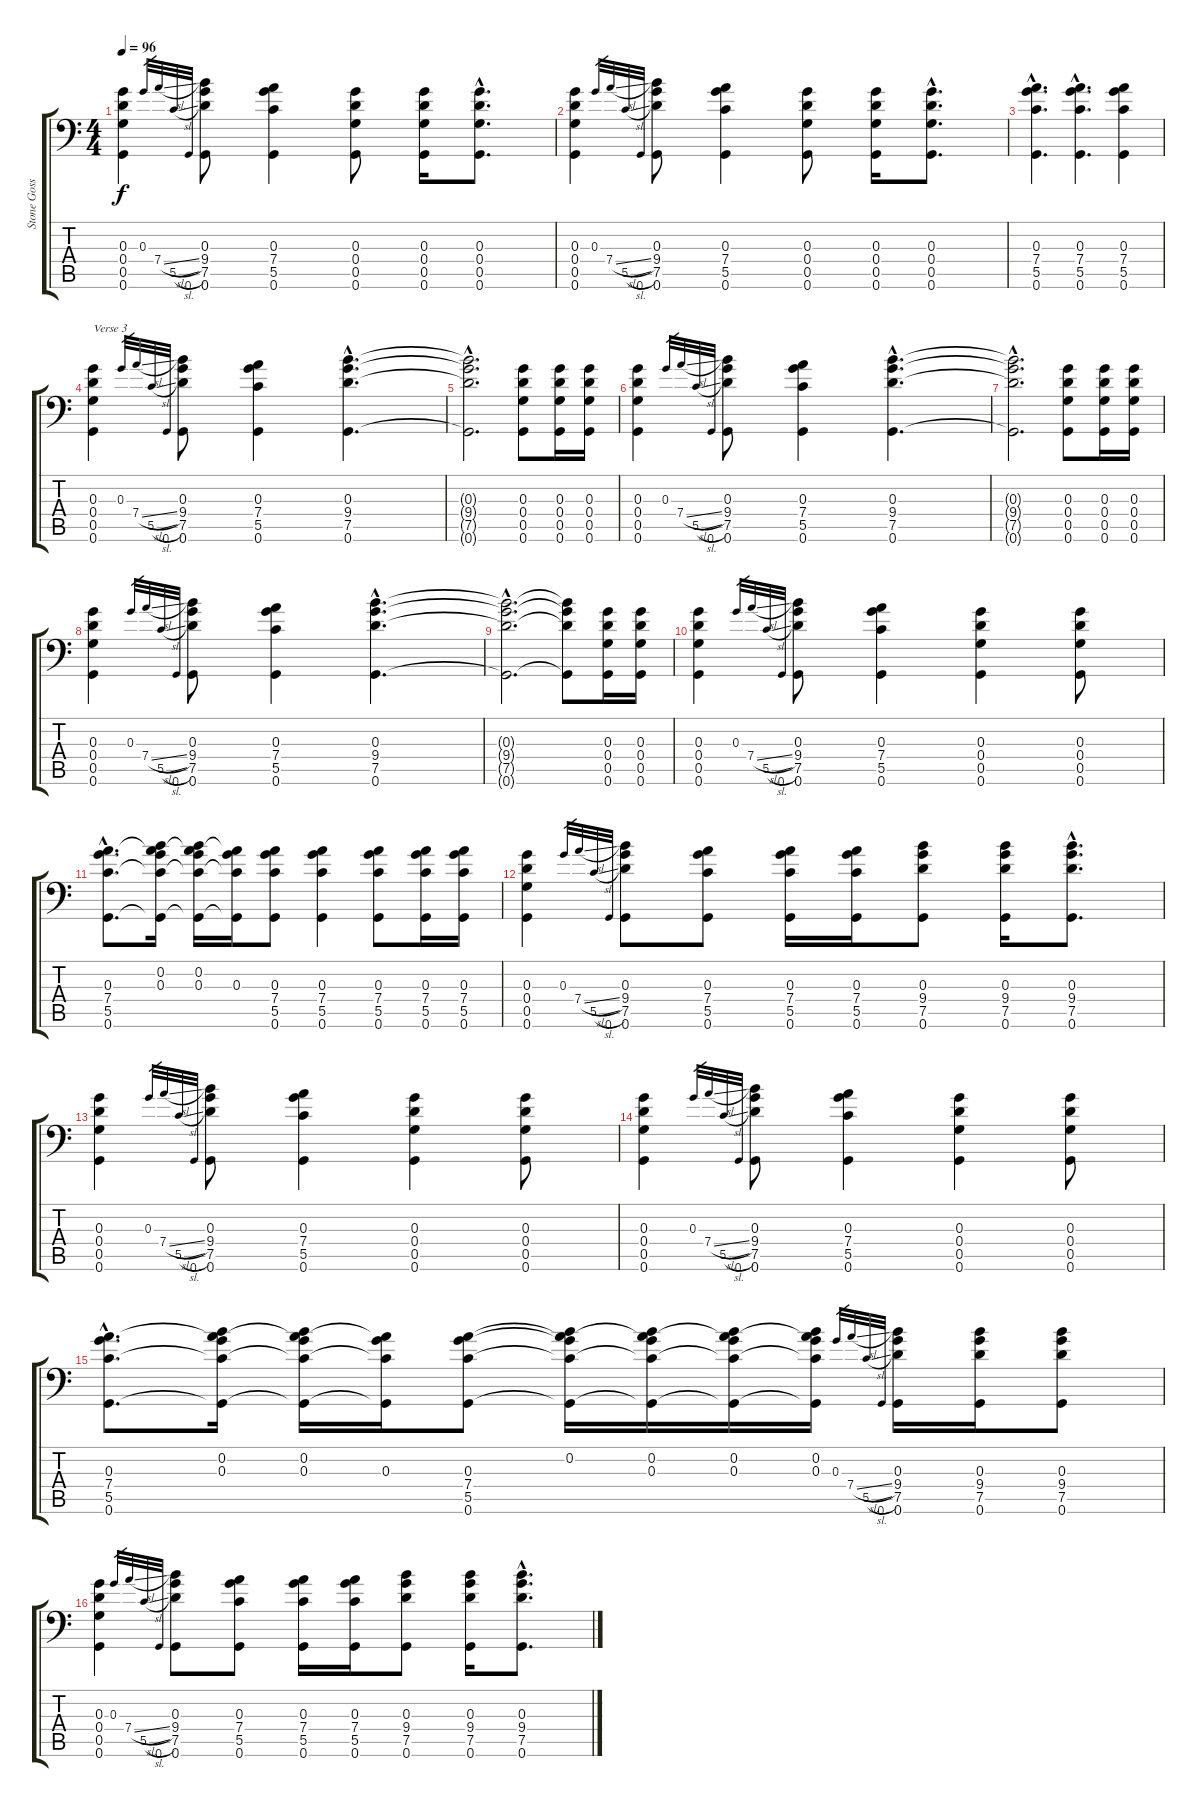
\track ("Stone Gossard" "Stone Goss") {instrument acousticguitarsteel}
\staff {score tabs}
\tuning (D4 B3 G3 D3 G2 G1) {hide}
\ts (4 4)
\tempo 96
\clef f4
\ks c
(0.3 0.4 0.5 0.6).4{dy f} 0.3.32{gr} 7.4{sl}.32{gr} 5.5{sl}.32{gr} 0.6.32{gr} (0.3 9.4 7.5 0.6).8 (0.3 7.4 5.5 0.6).4 (0.3 0.4 0.5 0.6).8 (0.3 0.4 0.5 0.6).16 (0.3{hac} 0.4{hac} 0.5{hac} 0.6{hac}).8{d} |
(0.3 0.4 0.5 0.6).4 0.3.32{gr} 7.4{sl}.32{gr} 5.5{sl}.32{gr} 0.6.32{gr} (0.3 9.4 7.5 0.6).8 (0.3 7.4 5.5 0.6).4 (0.3 0.4 0.5 0.6).8 (0.3 0.4 0.5 0.6).16 (0.3{hac} 0.4{hac} 0.5{hac} 0.6{hac}).8{d} |
(0.3{hac} 7.4{hac} 5.5{hac} 0.6{hac}).4{d} (0.3{hac} 7.4{hac} 5.5{hac} 0.6{hac}).4{d} (0.3 7.4 5.5 0.6).4 |
(0.3 0.4 0.5 0.6).4{txt "Verse 3"} 0.3.32{gr} 7.4{sl}.32{gr} 5.5{sl}.32{gr} 0.6.32{gr} (0.3 9.4 7.5 0.6).8 (0.3 7.4 5.5 0.6).4 (0.3{hac} 9.4{hac} 7.5{hac} 0.6{hac}).4{d} |
(0.3{hac t} 9.4{hac t} 7.5{hac t} 0.6{hac t}).2{d} (0.3 0.4 0.5 0.6).8 (0.3 0.4 0.5 0.6).16 (0.3 0.4 0.5 0.6).16 |
(0.3 0.4 0.5 0.6).4 0.3.32{gr} 7.4{sl}.32{gr} 5.5{sl}.32{gr} 0.6.32{gr} (0.3 9.4 7.5 0.6).8 (0.3 7.4 5.5 0.6).4 (0.3{hac} 9.4{hac} 7.5{hac} 0.6{hac}).4{d} |
(0.3{hac t} 9.4{hac t} 7.5{hac t} 0.6{hac t}).2{d} (0.3 0.4 0.5 0.6).8 (0.3 0.4 0.5 0.6).16 (0.3 0.4 0.5 0.6).16 |
(0.3 0.4 0.5 0.6).4 0.3.32{gr} 7.4{sl}.32{gr} 5.5{sl}.32{gr} 0.6.32{gr} (0.3 9.4 7.5 0.6).8 (0.3 7.4 5.5 0.6).4 (0.3{hac} 9.4{hac} 7.5{hac} 0.6{hac}).4{d} |
(0.3{hac t} 9.4{hac t} 7.5{hac t} 0.6{hac t}).2{d} (0.3{t} 9.4{t} 7.5{t} 0.6{t}).8 (0.3 0.4 0.5 0.6).16 (0.3 0.4 0.5 0.6).16 |
(0.3 0.4 0.5 0.6).4 0.3.32{gr} 7.4{sl}.32{gr} 5.5{sl}.32{gr} 0.6.32{gr} (0.3 9.4 7.5 0.6).8 (0.3 7.4 5.5 0.6).4 (0.3 0.4 0.5 0.6).4 (0.3 0.4 0.5 0.6).8 |
(0.3{hac} 7.4{hac} 5.5{hac} 0.6{hac}).8{d} (0.2 0.3 7.4{t} 5.5{t} 0.6{t}).16 (0.2 0.3 7.4{t} 5.5{t} 0.6{t}).16 (0.3 7.4{t} 5.5{t} 0.6{t}).16 (0.3 7.4 5.5 0.6).8 (0.3 7.4 5.5 0.6).4 (0.3 7.4 5.5 0.6).8 (0.3 7.4 5.5 0.6).16 (0.3 7.4 5.5 0.6).16 |
(0.3 0.4 0.5 0.6).4 0.3.32{gr} 7.4{sl}.32{gr} 5.5{sl}.32{gr} 0.6.32{gr} (0.3 9.4 7.5 0.6).8 (0.3 7.4 5.5 0.6).8 (0.3 7.4 5.5 0.6).16 (0.3 7.4 5.5 0.6).16 (0.3 9.4 7.5 0.6).8 (0.3 9.4 7.5 0.6).16 (0.3{hac} 9.4{hac} 7.5{hac} 0.6{hac}).8{d} |
(0.3 0.4 0.5 0.6).4 0.3.32{gr} 7.4{sl}.32{gr} 5.5{sl}.32{gr} 0.6.32{gr} (0.3 9.4 7.5 0.6).8 (0.3 7.4 5.5 0.6).4 (0.3 0.4 0.5 0.6).4 (0.3 0.4 0.5 0.6).8 |
(0.3 0.4 0.5 0.6).4 0.3.32{gr} 7.4{sl}.32{gr} 5.5{sl}.32{gr} 0.6.32{gr} (0.3 9.4 7.5 0.6).8 (0.3 7.4 5.5 0.6).4 (0.3 0.4 0.5 0.6).4 (0.3 0.4 0.5 0.6).8 |
(0.3{hac} 7.4{hac} 5.5{hac} 0.6{hac}).8{d} (0.2 0.3 7.4{t} 5.5{t} 0.6{t}).16 (0.2 0.3 7.4{t} 5.5{t} 0.6{t}).16 (0.3 7.4{t} 5.5{t} 0.6{t}).16 (0.3 7.4 5.5 0.6).8 (0.2 0.3{t} 7.4{t} 5.5{t} 0.6{t}).16 (0.2 0.3 7.4{t} 5.5{t} 0.6{t}).16 (0.2 0.3 7.4{t} 5.5{t} 0.6{t}).16 (0.2 0.3 7.4{t} 5.5{t} 0.6{t}).16 0.3.32{gr} 7.4{sl}.32{gr} 5.5{sl}.32{gr} 0.6.32{gr} (0.3 9.4 7.5 0.6).16 (0.3 9.4 7.5 0.6).16 (0.3 9.4 7.5 0.6).8 |
(0.3 0.4 0.5 0.6).4 0.3.32{gr} 7.4{sl}.32{gr} 5.5{sl}.32{gr} 0.6.32{gr} (0.3 9.4 7.5 0.6).8 (0.3 7.4 5.5 0.6).8 (0.3 7.4 5.5 0.6).16 (0.3 7.4 5.5 0.6).16 (0.3 9.4 7.5 0.6).8 (0.3 9.4 7.5 0.6).16 (0.3{hac} 9.4{hac} 7.5{hac} 0.6{hac}).8{d}
